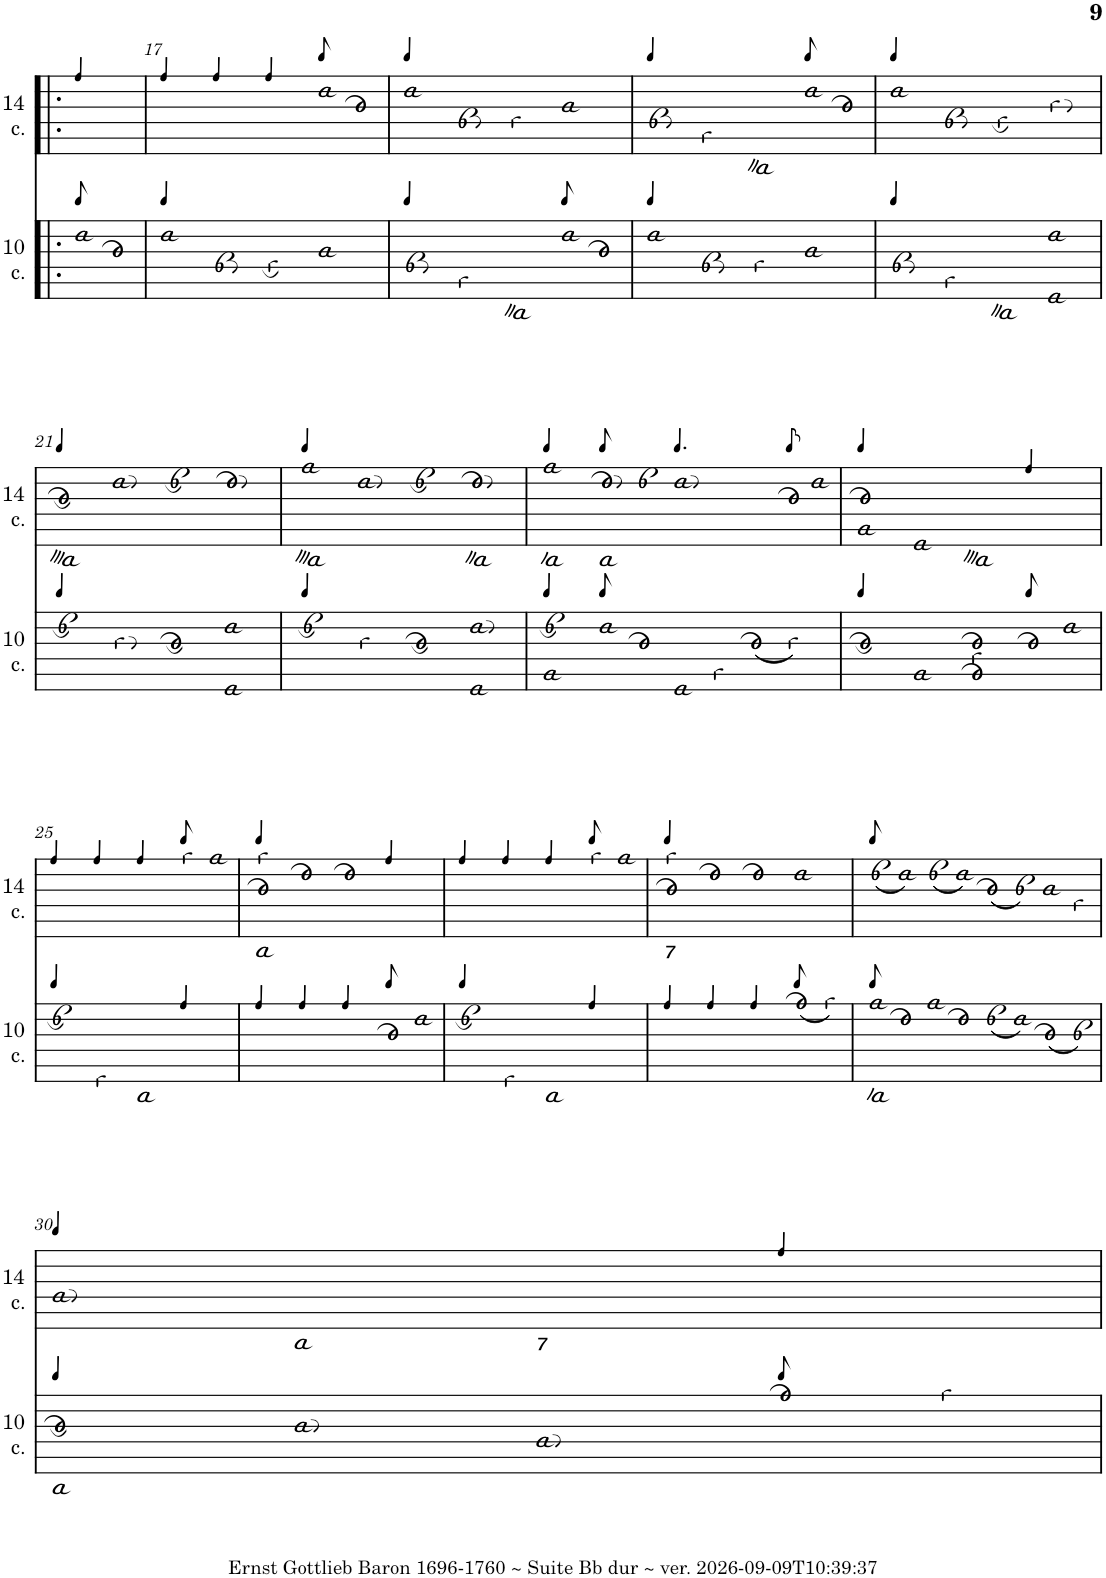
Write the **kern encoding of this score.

**kern	**kern
*part2	*part1
*staff2	*staff1
*I"10 c.	*I"14 c.
*I'10 c.	*I'14 c.
!!LO:PB:g=z
*k[b-e-]	*k[b-e-]
*M4/4	*M4/4
*met(c)	*met(c)
=16X1!|:	=16X1!|:
8dL	4r
8cJ	.
=17	=17
4d	4r
4F#X	4r
4G	4r
4A	8dL
.	8cJ
=18	=18
4F#X	4d
4D	4F#
4DD	4G
8dL	4A
8cJ	.
=19	=19
4d	4F#
4F#X	4D
4G	4DD
4A	8dL
.	8cJ
=20	=20
4F#X	4d
4D	4F#
4DD	4G
4GG 4d	4B
!!LO:LB:g=z
=21	=21
4e-X	4CC 4c
4B	4d
4c	4e-
4GG 4dn	4f
=22	=22
4e-X	4CC 4g
4B	4d
4c	4e-
4GG 4dn	4DD 4f
=23	=23
4C 4e-X	4EE- 4g
8dnL	8FF 8fL
8cJ	8e-J
8GGL	4.d
8DJ	.
(<8cL	.
8BJ)	16cLL
.	16dJJ
=24	=24
4c	4C 4c
4C	4GG
4E-X 4G 4c	4CC
8cL	4r
8dJ	.
!!LO:LB:g=z
=25	=25
4e-X	4r
4AA	4r
4FF	4r
4r	8aL
.	8gJ
=26	=26
4r	4FF 4c 4a
4r	4f
4r	4f
8cL	4r
8dJ	.
=27	=27
4e-X	4r
4AA	4r
4FF	4r
4r	8aL
.	8gJ
=28	=28
4r	4FFF 4c 4a
4r	4f
4r	4f
(<8b-XL	4d
8aJ)	.
=29	=29
8EE-X 8gL	(<8e-L
8fJ	8dJ)
8gL	(<8e-L
8fJ	8dJ)
(<8e-XL	(<8cL
8dnJ)	8B-J)
(<8cL	8AL
8B-XJ)	8GJ
!!LO:LB:g=z
=30	=30
4FF 4c	4F
4A	4FF
4F	4FFF
8b-XL	4r
8aJ	.
=	=
*-	*-
